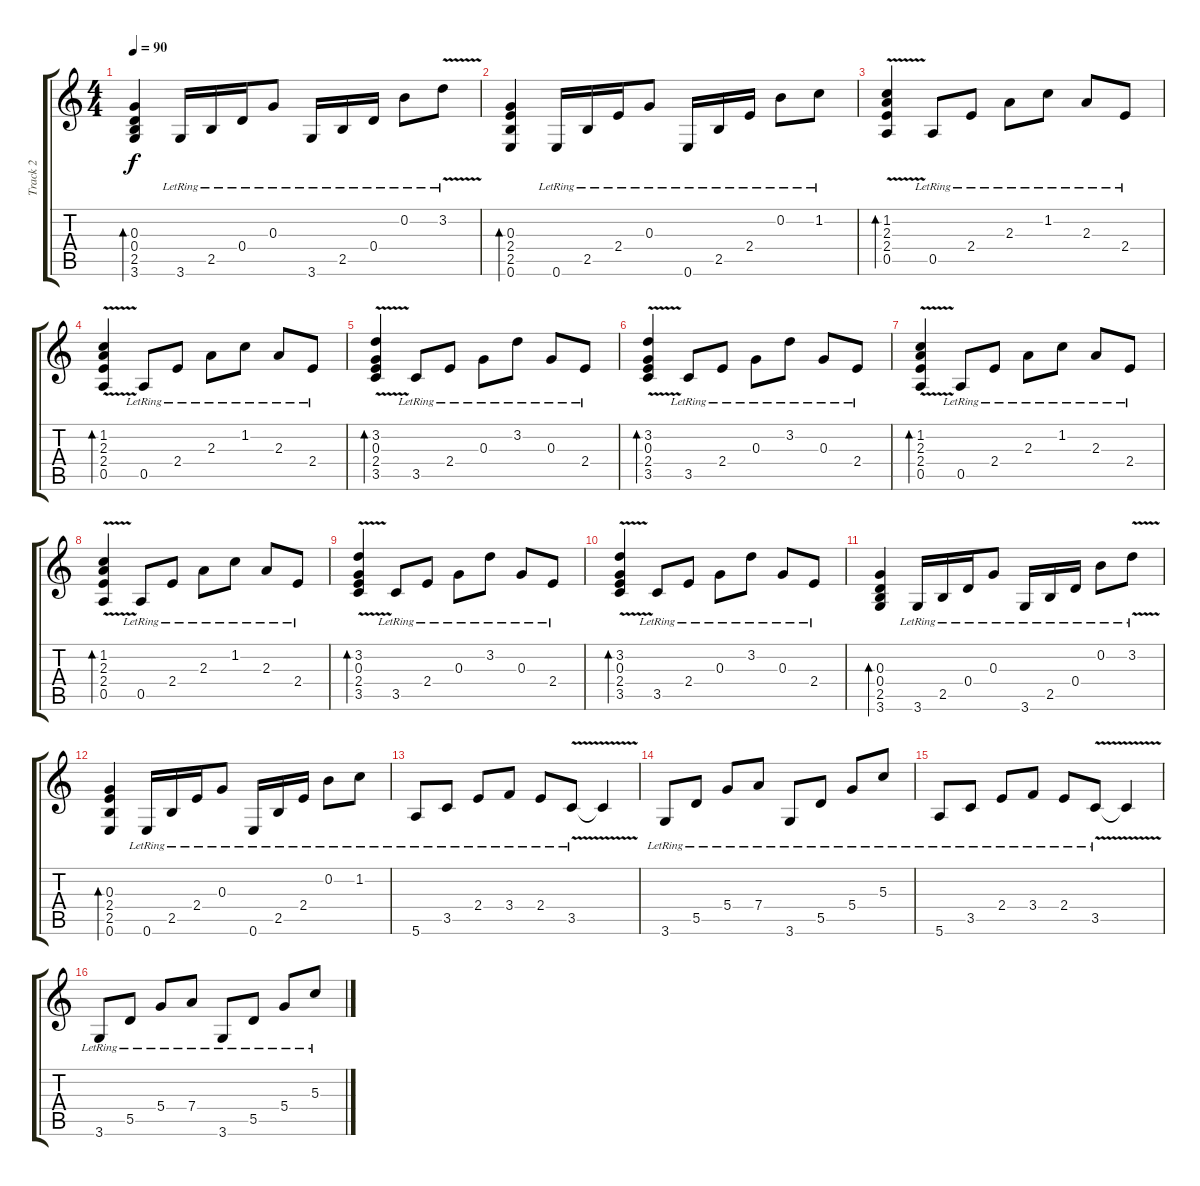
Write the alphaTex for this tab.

\track ("Track 2" "Track 2") {instrument acousticguitarsteel}
\staff {score tabs}
\tuning (E4 B3 G3 D3 A2 E2) {hide}
\ts (4 4)
\tempo 90
\clef g2
\ks c
(0.3 0.4 2.5 3.6).4{bd 240 dy f} 3.6{lr}.16 2.5{lr}.16 0.4{lr}.16 0.3{lr}.8 3.6{lr}.16 2.5{lr}.16 0.4{lr}.16 0.2{lr}.8 3.2{v lr}.8 |
(0.3 2.4 2.5 0.6).4{bd 240} 0.6{lr}.16 2.5{lr}.16 2.4{lr}.16 0.3{lr}.8 0.6{lr}.16 2.5{lr}.16 2.4{lr}.16 0.2{lr}.8 1.2{lr}.8 |
(1.2{v} 2.3{v} 2.4{v} 0.5{v}).4{bd 240} 0.5{lr}.8 2.4{lr}.8 2.3{lr}.8 1.2{lr}.8 2.3{lr}.8 2.4{lr}.8 |
(1.2{v} 2.3{v} 2.4{v} 0.5{v}).4{bd 240} 0.5{lr}.8 2.4{lr}.8 2.3{lr}.8 1.2{lr}.8 2.3{lr}.8 2.4{lr}.8 |
(3.2{v} 0.3{v} 2.4{v} 3.5{v}).4{bd 240} 3.5{lr}.8 2.4{lr}.8 0.3{lr}.8 3.2{lr}.8 0.3{lr}.8 2.4{lr}.8 |
(3.2{v} 0.3{v} 2.4{v} 3.5{v}).4{bd 240} 3.5{lr}.8 2.4{lr}.8 0.3{lr}.8 3.2{lr}.8 0.3{lr}.8 2.4{lr}.8 |
(1.2{v} 2.3{v} 2.4{v} 0.5{v}).4{bd 240} 0.5{lr}.8 2.4{lr}.8 2.3{lr}.8 1.2{lr}.8 2.3{lr}.8 2.4{lr}.8 |
(1.2{v} 2.3{v} 2.4{v} 0.5{v}).4{bd 240} 0.5{lr}.8 2.4{lr}.8 2.3{lr}.8 1.2{lr}.8 2.3{lr}.8 2.4{lr}.8 |
(3.2{v} 0.3{v} 2.4{v} 3.5{v}).4{bd 240} 3.5{lr}.8 2.4{lr}.8 0.3{lr}.8 3.2{lr}.8 0.3{lr}.8 2.4{lr}.8 |
(3.2{v} 0.3{v} 2.4{v} 3.5{v}).4{bd 240} 3.5{lr}.8 2.4{lr}.8 0.3{lr}.8 3.2{lr}.8 0.3{lr}.8 2.4{lr}.8 |
(0.3 0.4 2.5 3.6).4{bd 240} 3.6{lr}.16 2.5{lr}.16 0.4{lr}.16 0.3{lr}.8 3.6{lr}.16 2.5{lr}.16 0.4{lr}.16 0.2{lr}.8 3.2{v lr}.8 |
(0.3 2.4 2.5 0.6).4{bd 240} 0.6{lr}.16 2.5{lr}.16 2.4{lr}.16 0.3{lr}.8 0.6{lr}.16 2.5{lr}.16 2.4{lr}.16 0.2{lr}.8 1.2{lr}.8 |
5.6{lr}.8 3.5{lr}.8 2.4{lr}.8 3.4{lr}.8 2.4{lr}.8 3.5{v lr}.8 3.5{t}.4 |
3.6{lr}.8 5.5{lr}.8 5.4{lr}.8 7.4{lr}.8 3.6{lr}.8 5.5{lr}.8 5.4{lr}.8 5.3{lr}.8 |
5.6{lr}.8 3.5{lr}.8 2.4{lr}.8 3.4{lr}.8 2.4{lr}.8 3.5{v lr}.8 3.5{t}.4 |
3.6{lr}.8 5.5{lr}.8 5.4{lr}.8 7.4{lr}.8 3.6{lr}.8 5.5{lr}.8 5.4{lr}.8 5.3{lr}.8
